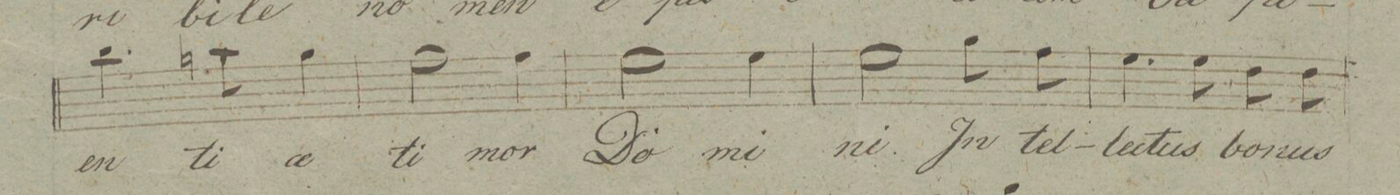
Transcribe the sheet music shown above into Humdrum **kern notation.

**kern	**text	**dynam
*I"Canto.	*	*
*clefC1	*	*
*k[f#]	*	*
*M3/4	*	*
4.gg\	-en-	.
8ffn\	-ti-	.
4ee\	-ae	.
=93	=93	=93
2dd\	ti-	.
4dd\	-mor	.
=94	=94	=94
2cc\	Do-	.
4cc\	-mi-	.
=95	=95	=95
2cc\	-ni	.
8ee\	Jn-	.
8dd\	-tel-	.
=96	=96	=96
4.cc\	-lec-	.
8cc\	-tus	.
8b\	bo-	.
8b\	-nus	.
=97	=97	=97
*-	*-	*-
